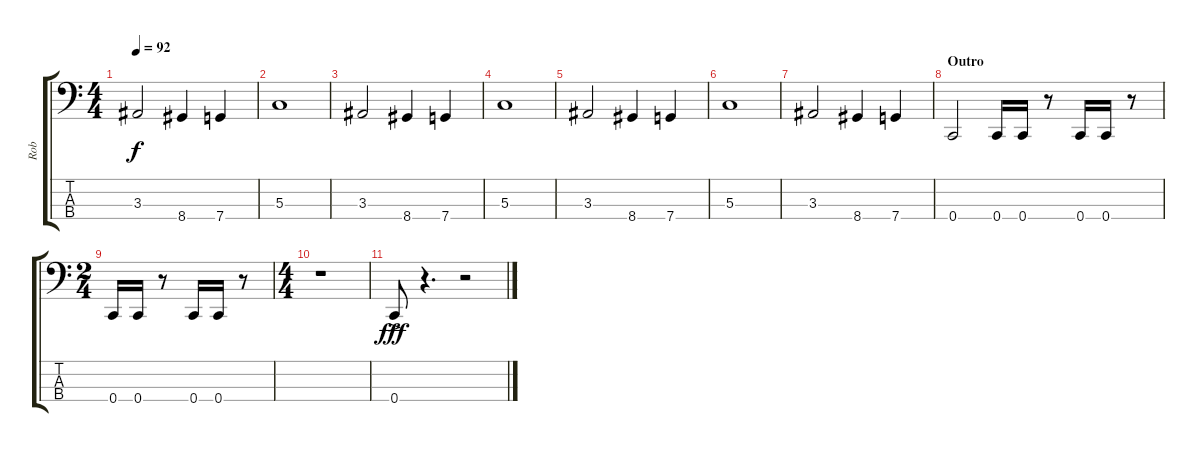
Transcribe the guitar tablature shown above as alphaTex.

\track ("Rob" "Rob") {instrument electricbassfinger}
\staff {score tabs}
\tuning (F2 C2 G1 C1) {hide}
\ts (4 4)
\tempo 92
\clef f4
\ks c
3.3.2{dy f} 8.4.4 7.4.4 |
5.3.1 |
3.3.2 8.4.4 7.4.4 |
5.3.1 |
3.3.2 8.4.4 7.4.4 |
5.3.1 |
3.3.2 8.4.4 7.4.4 |
\section ("" "Outro")
0.4.2 0.4.16 0.4.16 r.8 0.4.16 0.4.16 r.8 |
\ts (2 4)
0.4.16 0.4.16 r.8 0.4.16 0.4.16 r.8 |
\ts (4 4)
r.1 |
0.4{ac}.8{dy fff} r.4{d} r.2
